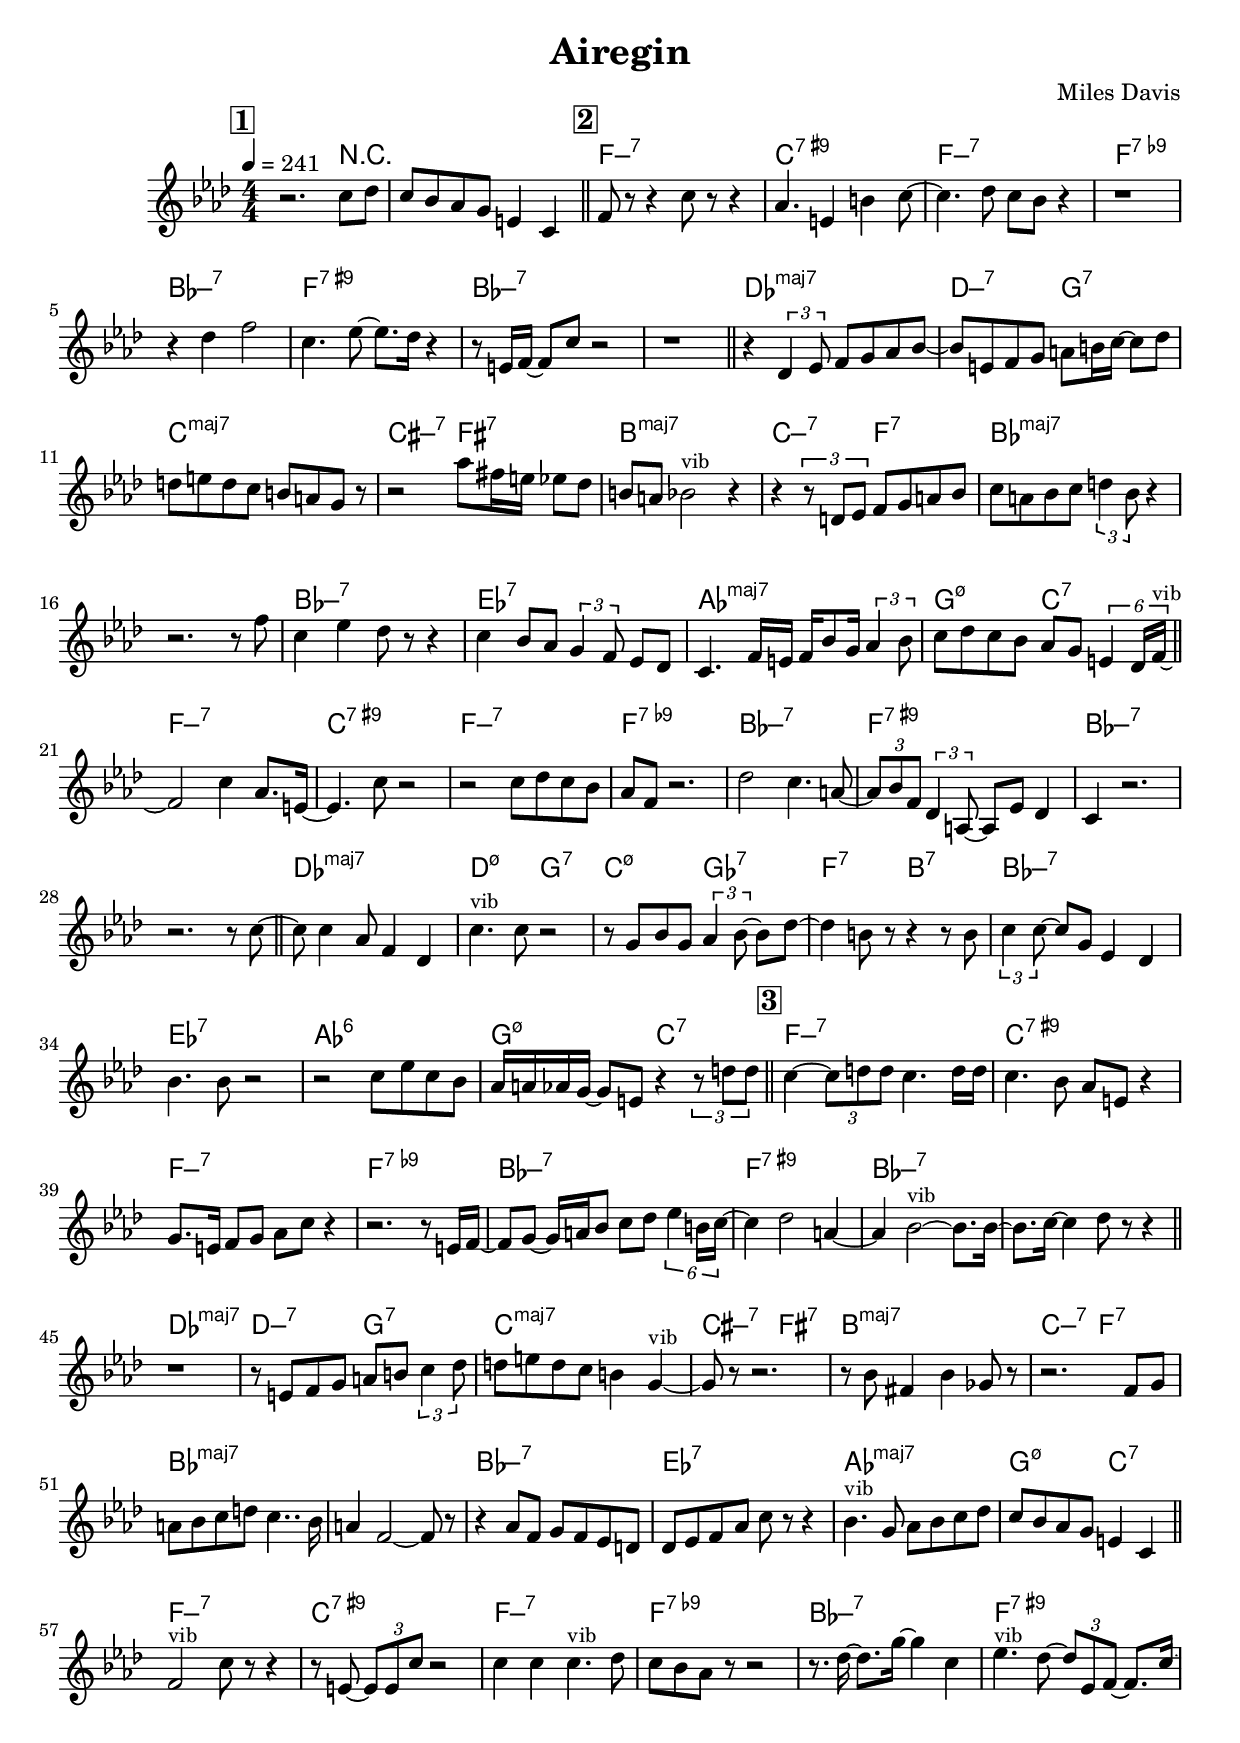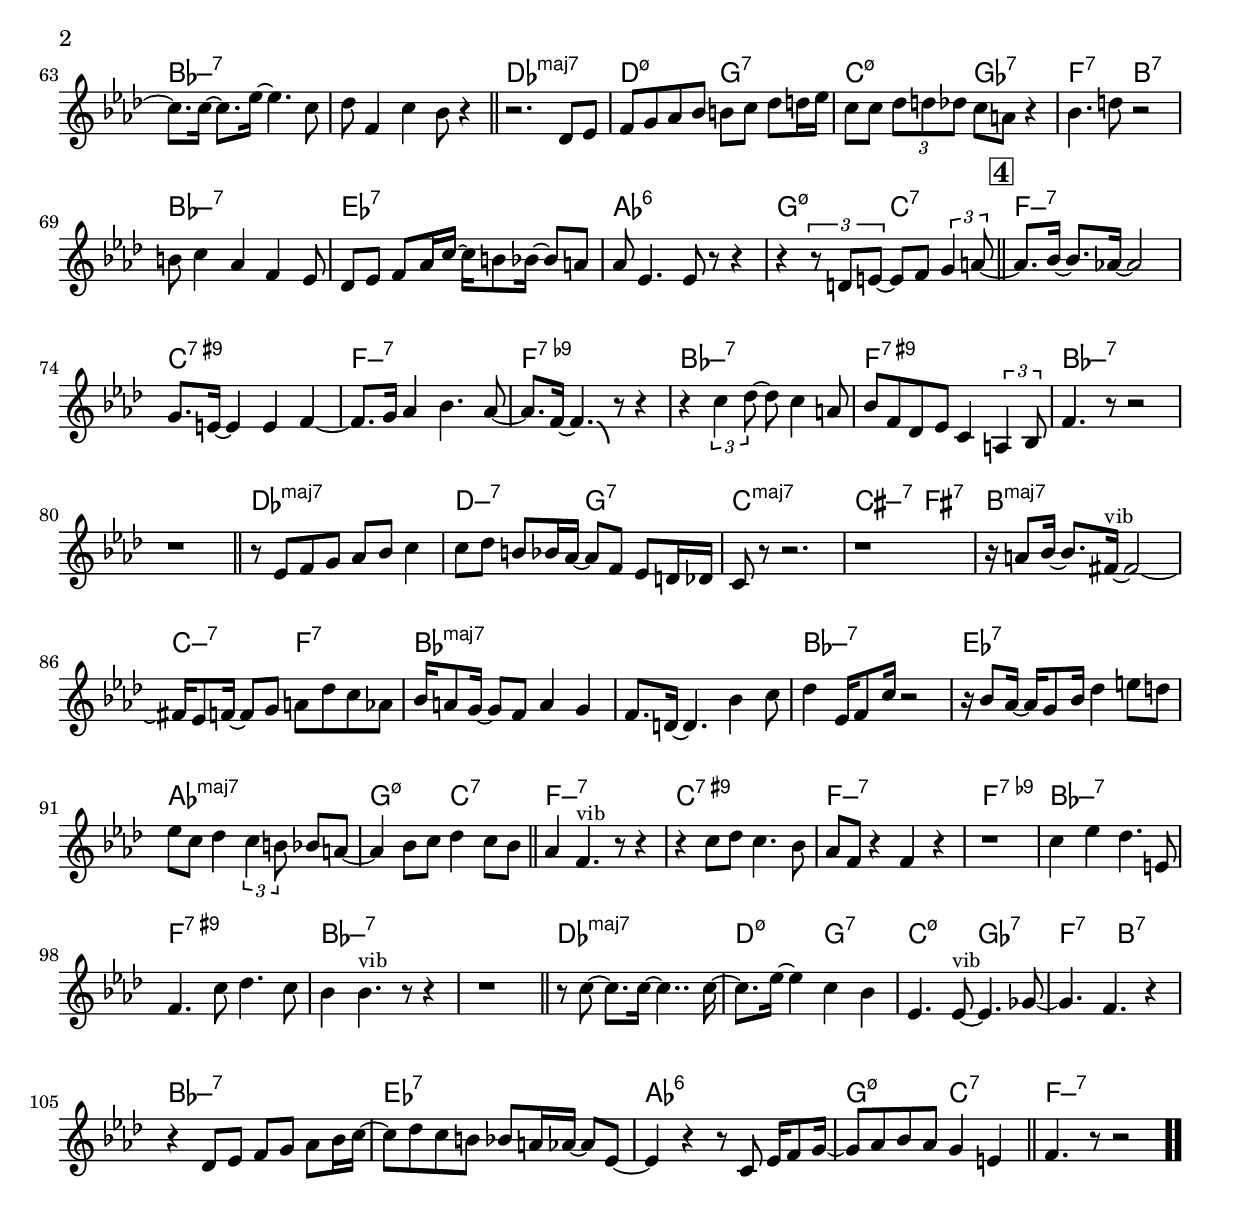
\version "2.13.2"

#(ly:set-option 'point-and-click #f)

\header {
  title = "Airegin"
  composer = "Miles Davis"
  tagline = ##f
}
global =
{
    \override Staff.TimeSignature #'style = #'()
    \time 4/4
    \clef "treble"
    \key aes \major
    \override Rest #'direction = #'0
    \override MultiMeasureRest #'staff-position = #0
}
\score
{
<<
    \transpose c' c'

    \new ChordNames { \chords {
      \set majorSevenSymbol = \markup { "maj7" }
      \set minorChordModifier = \markup { \char ##x2013 }
      | s2. r4 | s1 
      | f1:min7 | c1:9+ | f1:min7 | f1:9- | bes1:min7 | f1:9+ | bes1:min7 | s1 
      | des1:maj | d2:min7 g2:7 | c1:maj | cis2:min7 fis2:7 | b1:maj | c2:min7 f2:7 | bes1:maj | s1 
      | bes1:min7 | es1:7 | aes1:maj | g2:min5-7 c2:7 | f1:min7 | c1:9+ | f1:min7 | f1:9- 
      | bes1:min7 | f1:9+ | bes1:min7 | s1 | des1:maj | d2:min5-7 g2:7 | c2:min5-7 ges2:7 | f2:7 b2:7 
      | bes1:min7 | es1:7 | aes1:6 | g2:min5-7 c2:7 | f1:min7 | c1:9+ | f1:min7 | f1:9- 
      | bes1:min7 | f1:9+ | bes1:min7 | s1 | des1:maj | d2:min7 g2:7 | c1:maj | cis2:min7 fis2:7 
      | b1:maj | c2:min7 f2:7 | bes1:maj | s1 | bes1:min7 | es1:7 | aes1:maj | g2:min5-7 c2:7 
      | f1:min7 | c1:9+ | f1:min7 | f1:9- | bes1:min7 | f1:9+ | bes1:min7 | s1 
      | des1:maj | d2:min5-7 g2:7 | c2:min5-7 ges2:7 | f2:7 b2:7 | bes1:min7 | es1:7 | aes1:6 | g2:min5-7 c2:7 
      | f1:min7 | c1:9+ | f1:min7 | f1:9- | bes1:min7 | f1:9+ | bes1:min7 | s1 
      | des1:maj | d2:min7 g2:7 | c1:maj | cis2:min7 fis2:7 | b1:maj | c2:min7 f2:7 | bes1:maj | s1 
      | bes1:min7 | es1:7 | aes1:maj | g2:min5-7 c2:7 | f1:min7 | c1:9+ | f1:min7 | f1:9- 
      | bes1:min7 | f1:9+ | bes1:min7 | s1 | des1:maj | d2:min5-7 g2:7 | c2:min5-7 ges2:7 | f2:7 b2:7 
      | bes1:min7 | es1:7 | aes1:6 | g2:min5-7 c2:7 | f1:min7|
      }
      }

    \new Staff
    <<
    \transpose c' c'

    {
      \global
  		%\override Score.MetronomeMark #'transparent = ##t
  		%\override Score.MetronomeMark #'stencil = ##f
  		
  		\override HorizontalBracket #'direction = #UP
  		\override HorizontalBracket #'bracket-flare = #'(0 . 0)
  		
  		\override TextSpanner #'dash-fraction = #1.0
  		\override TextSpanner #'bound-details #'left #'text = \markup{ \concat{\draw-line #'(0 . -1.0) \draw-line #'(1.0 . 0) }}
  		\override TextSpanner #'bound-details #'right #'text = \markup{ \concat{ \draw-line #'(1.0 . 0) \draw-line #'(0 . -1.0) }}
          \set Score.markFormatter = #format-mark-box-numbers


      \tempo 4 = 241
      \set Score.currentBarNumber = #-1
     
      \bar "||" \mark \default r2. c''8 des''8 
      | c''8 bes'8 aes'8 g'8 e'4 c'4 
      \bar "||" \mark \default f'8 r8 r4 c''8 r8 r4 
      | aes'4. e'4 b'4 c''8~ 
      | c''4. des''8 c''8 bes'8 r4 
      | r1 
      | r4 des''4 f''2 
      | c''4. es''8~ es''8. des''16 r4 
      | r8 e'16 f'16~ f'8 c''8 r2 
      | r1 
      \bar "||" r4 \tuplet 3/2 {des'4 es'8} f'8 g'8 aes'8 bes'8~ 
      | bes'8 e'8 f'8 g'8 a'8 b'16 c''16~ c''8 des''8 
      | d''8 e''8 d''8 c''8 b'8 a'8 g'8 r8 
      | r2 aes''8 fis''16 e''16 es''8 des''8 
      | b'8 a'8 bes'2^\markup{\left-align \small vib} r4 
      | r4 \tuplet 3/2 {r8 d'8 es'8} f'8 g'8 a'8 bes'8 
      | c''8 a'8 bes'8 c''8 \tuplet 3/2 {d''4 bes'8} r4 
      | r2. r8 f''8 
      | c''4 es''4 des''8 r8 r4 
      | c''4 bes'8 aes'8 \tuplet 3/2 {g'4 f'8} es'8 des'8 
      | c'4. f'16 e'16 f'16 bes'8 g'16 \tuplet 3/2 {aes'4 bes'8} 
      | c''8 des''8 c''8 bes'8 aes'8 g'8 \tuplet 6/4 {e'4 des'16 f'16~^\markup{\left-align \small vib}} 
      \bar "||" f'2 c''4 aes'8. e'16~ 
      | e'4. c''8 r2 
      | r2 c''8 des''8 c''8 bes'8 
      | aes'8 f'8 r2. 
      | des''2 c''4. a'8~ 
      | \tuplet 3/2 {a'8 bes'8 f'8} \tuplet 3/2 {des'4 a8~} a8 es'8 des'4 
      | c'4 r2. 
      | r2. r8 c''8~ 
      \bar "||" c''8 c''4 aes'8 f'4 des'4 
      | c''4.^\markup{\left-align \small vib} c''8 r2 
      | r8 g'8 bes'8 g'8 \tuplet 3/2 {aes'4 bes'8~} bes'8 des''8~ 
      | des''4 b'8 r8 r4 r8 b'8 
      | \tuplet 3/2 {c''4 c''8~} c''8 g'8 es'4 des'4 
      | bes'4. bes'8 r2 
      | r2 c''8 es''8 c''8 bes'8 
      | aes'16 a'16 aes'16 g'16~ g'8 e'8 r4 \tuplet 3/2 {r8 d''8 d''8} 
      \bar "||" \mark \default c''4~ \tuplet 3/2 {c''8 d''8 d''8} c''4. d''16 d''16 
      | c''4. bes'8 aes'8 e'8 r4 
      | g'8. e'16 f'8 g'8 aes'8 c''8 r4 
      | r2. r8 e'16 f'16~ 
      | f'8 g'8~ g'16 a'16 bes'8 c''8 des''8 \tuplet 6/4 {es''4 b'16 c''16~} 
      | c''4 des''2 a'4~ 
      | a'4 bes'2~^\markup{\left-align \small vib} bes'8. bes'16~ 
      | bes'8. c''16~ c''4 des''8 r8 r4 
      \bar "||" r1 
      | r8 e'8 f'8 g'8 a'8 b'8 \tuplet 3/2 {c''4 des''8} 
      | d''8 e''8 d''8 c''8 b'4 g'4~^\markup{\left-align \small vib} 
      | g'8 r8 r2. 
      | r8 bes'8 fis'4 bes'4 ges'8 r8 
      | r2. f'8 g'8 
      | a'8 bes'8 c''8 d''8 c''4.. bes'16 
      | a'4 f'2~ f'8 r8 
      | r4 aes'8 f'8 g'8 f'8 es'8 d'8 
      | des'8 es'8 f'8 aes'8 c''8 r8 r4 
      | bes'4.^\markup{\left-align \small vib} g'8 aes'8 bes'8 c''8 des''8 
      | c''8 bes'8 aes'8 g'8 e'4 c'4 
      \bar "||" f'2^\markup{\left-align \small vib} c''8 r8 r4 
      | r8 e'8~ \tuplet 3/2 {e'8 e'8 c''8} r2 
      | c''4 c''4 c''4.^\markup{\left-align \small vib} des''8 
      | c''8 bes'8 aes'8 r8 r2 
      | r8. des''16~ des''8. g''16~ g''4 c''4 
      | es''4.^\markup{\left-align \small vib} des''8~ \tuplet 3/2 {des''8 es'8 f'8~} f'8. c''16~ 
      | c''8. c''16~ c''8. es''16~ es''4. c''8 
      | des''8 f'4 c''4 bes'8 r4 
      \bar "||" r2. des'8 es'8 
      | f'8 g'8 aes'8 bes'8 b'8 c''8 des''8 d''16 es''16 
      | c''8 c''8 \tuplet 3/2 {des''8 d''8 des''8} c''8 a'8 r4 
      | bes'4. d''8 r2 
      | b'8 c''4 aes'4 f'4 es'8 
      | des'8 es'8 f'8 aes'16 c''16~ c''16 b'8 bes'16~ bes'8 a'8 
      | aes'8 es'4. es'8 r8 r4 
      | r4 \tuplet 3/2 {r8 d'8 e'8~} e'8 f'8 \tuplet 3/2 {g'4 a'8~} 
      \bar "||" \mark \default a'8. bes'16~ bes'8. aes'16~ aes'2 
      | g'8. e'16~ e'4 e'4 f'4~ 
      | f'8. g'16\glissando  aes'4 bes'4. aes'8~ 
      | aes'8. f'16~ f'4.\bendAfter #-4  r8 r4 
      | r4 \tuplet 3/2 {c''4 des''8~} des''8 c''4 a'8 
      | bes'8 f'8 des'8 es'8 c'4 \tuplet 3/2 {a4 bes8} 
      | f'4. r8 r2 
      | r1 
      \bar "||" r8 es'8 f'8 g'8 aes'8 bes'8 c''4 
      | c''8 des''8 b'8 bes'16 aes'16~ aes'8 f'8 es'8 d'16 des'16 
      | c'8 r8 r2. 
      | r1 
      | r16 a'8 bes'16~ bes'8. fis'16~^\markup{\left-align \small vib} fis'2~ 
      | fis'16 es'8 f'16~ f'8 g'8 a'8 des''8 c''8 aes'8 
      | bes'16 a'8 g'16~ g'8 f'8 a'4 g'4 
      | f'8. d'16~ d'4. bes'4 c''8 
      | des''4 es'16 f'8 c''16 r2 
      | r16 bes'8 aes'16~ aes'16 g'8 bes'16 des''4 e''8 d''8 
      | es''8 c''8 des''4 \tuplet 3/2 {c''4 b'8} bes'8 a'8~ 
      | a'4 bes'8 c''8 des''4 c''8 bes'8 
      \bar "||" aes'4 f'4.^\markup{\left-align \small vib} r8 r4 
      | r4 c''8 des''8 c''4. bes'8 
      | aes'8 f'8 r4 f'4 r4 
      | r1 
      | c''4 es''4 des''4. e'8 
      | f'4. c''8 des''4. c''8 
      | bes'4 bes'4.^\markup{\left-align \small vib} r8 r4 
      | r1 
      \bar "||" r8 c''8~ c''8. c''16~ c''4.. c''16~ 
      | c''8. es''16~ es''4 c''4 bes'4 
      | es'4. es'8~^\markup{\left-align \small vib} es'4. ges'8~ 
      | ges'4. f'4. r4 
      | r4 des'8 es'8 f'8 g'8 aes'8 bes'16 c''16~ 
      | c''8 des''8 c''8 b'8 bes'8 a'16 aes'16~ aes'8 es'8~ 
      | es'4 r4 r8 c'8 es'16 f'8 g'16~ 
      | g'8 aes'8 bes'8 aes'8 g'4 e'4 
      \bar "||" f'4. r8 r2\bar  ".."
    }
    >>
>>    
}
